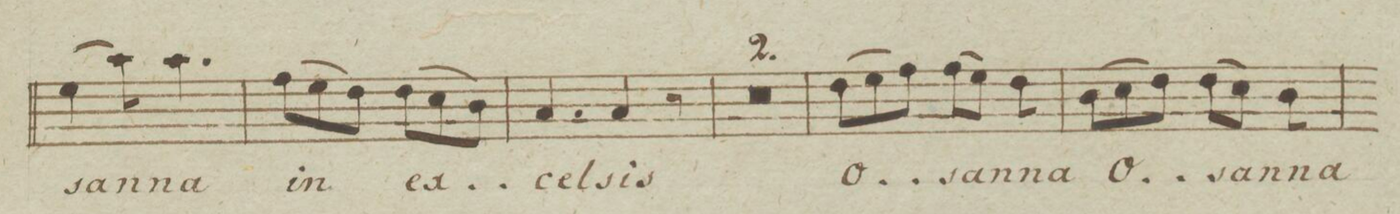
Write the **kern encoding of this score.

**kern	**text	**dynam
*I"Canto.	*	*
*clefC1	*	*
*k[b-e-]	*	*
*met(c)	*	*
*M6/8	*	*
(4cc\	-san-	.
8ff\)	.	.
4.ff\	-na	.
=192	=192	=192
(8dd\L	in	.
8cc\	.	.
8b-\J)	.	.
(8b-\L	ex-	.
8a\	.	.
8g\J)	.	.
=193	=193	=193
4.f/	-cel-	.
4f/	-sis	.
8r	.	.
=194	=194	=194
1.r	.	.
=195	=195	=195
=196	=196	=196
(8b-\L	O-	.
8cc\	.	.
8dd\J)	.	.
(8dd\L	-san-	.
8cc\J)	.	.
8b-\	-na	.
=197	=197	=197
(8g\L	O-	.
8a\	.	.
8b-\J)	.	.
(8b-\L	-san-	.
8a\J)	.	.
8g\	-na	.
=198	=198	=198
*-	*-	*-
